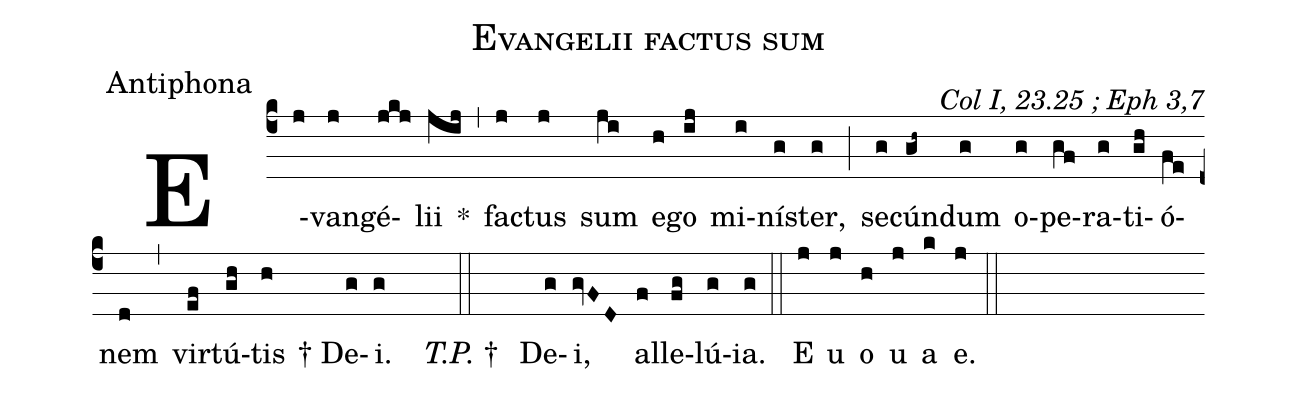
name:Evangelii factus sum;
office-part:Antiphona;
commentary:Col I, 23.25 ; Eph 3,7;
%%
(c4) E(j)van(j)gé(jkj)l{ii}(jij) *(,) fac(j)tus(j) sum(ji) e(h)go(ij) mi(i)ní(g)ster,(g) (;) se(g)cún(gh~)dum(g) o(g)pe(gf)ra(g)ti(gh)ó(fe)nem(d) (,) vir(ef)tú(gh)tis(h) † De(g)i.       (g) <i> T.P.</i> † (::) De(g)i,(gvFD) al(f)le(fg)lú(g)ia.(g) (::) E(j) u(j) o(h) u(j) a(k) e.(j) (::)
